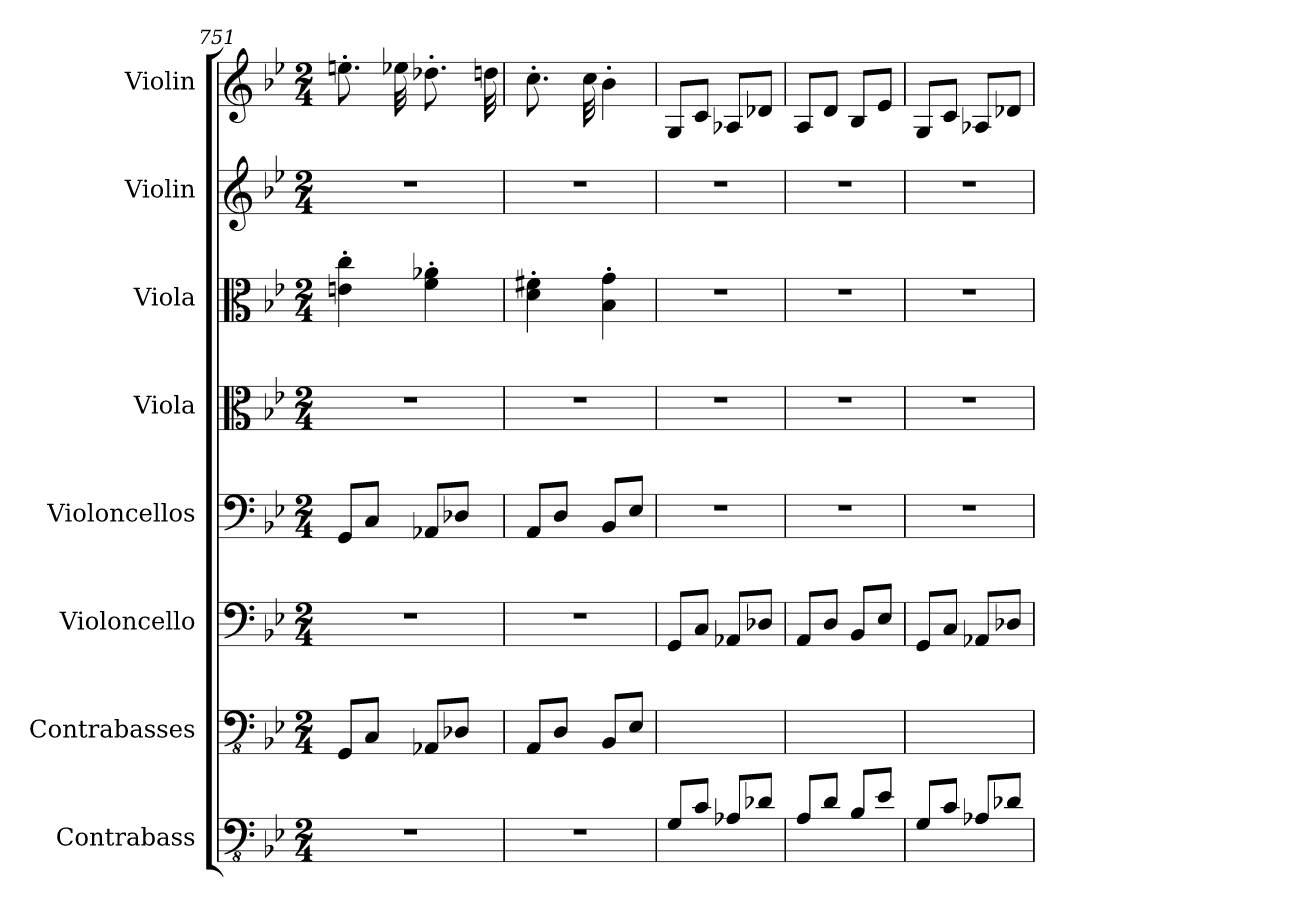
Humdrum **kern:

**kern	**kern	**kern	**kern	**kern	**kern	**kern	**kern
*part8	*part7	*part6	*part5	*part4	*part3	*part2	*part1
*staff8	*staff7	*staff6	*staff5	*staff4	*staff3	*staff2	*staff1
*I"Contrabass	*I"Contrabasses	*I"Violoncello	*I"Violoncellos	*I"Viola	*I"Viola	*I"Violin	*I"Violin
*I'Cb.	*I'Cbs.	*I'Vc.	*I'Vcs.	*I'Vla.	*I'Vla.	*I'Vln.	*I'Vln.
*clefFv4	*clefFv4	*clefF4	*clefF4	*clefC3	*clefC3	*clefG2	*clefG2
*ITrd7c12	*	*	*	*	*	*	*
*k[b-e-]	*k[b-e-]	*k[b-e-]	*k[b-e-]	*k[b-e-]	*k[b-e-]	*k[b-e-]	*k[b-e-]
*M2/4	*M2/4	*M2/4	*M2/4	*M2/4	*M2/4	*M2/4	*M2/4
=751	=751	=751	=751	=751	=751	=751	=751
2r	8GGG/L	2r	8GG/L	2r	4en\' 4cc\'	2r	8.een'\
.	8CC/J	.	8C/J	.	.	.	.
.	.	.	.	.	.	.	32ryy
.	.	.	.	.	.	.	32ee-X\
.	8AAA-X/L	.	8AA-X/L	.	4f\' 4a-X\'	.	8.dd-X'\
.	8DD-X/J	.	8D-X/J	.	.	.	.
.	.	.	.	.	.	.	32ryy
.	.	.	.	.	.	.	32ddn\
=752	=752	=752	=752	=752	=752	=752	=752
2r	8AAA/L	2r	8AA/L	2r	4d\' 4f#X\'	2r	8.cc'\
.	8DD/J	.	8D/J	.	.	.	.
.	.	.	.	.	.	.	32ryy
.	.	.	.	.	.	.	32cc\
.	8BBB-/L	.	8BB-/L	.	4B-\' 4g\'	.	4b-'\
.	8EE-/J	.	8E-/J	.	.	.	.
!!LO:PB:g=z
=753	=753	=753	=753	=753	=753	=753	=753
8GGG/L	2ryy	8GG/L	2r	2r	2r	2r	8G/L
8CC/J	.	8C/J	.	.	.	.	8c/J
8AAA-X/L	.	8AA-X/L	.	.	.	.	8A-X/L
8DD-X/J	.	8D-X/J	.	.	.	.	8d-X/J
=754	=754	=754	=754	=754	=754	=754	=754
8AAA/L	2ryy	8AA/L	2r	2r	2r	2r	8A/L
8DD/J	.	8D/J	.	.	.	.	8d/J
8BBB-/L	.	8BB-/L	.	.	.	.	8B-/L
8EE-/J	.	8E-/J	.	.	.	.	8e-/J
!!LO:PB:g=z
=755	=755	=755	=755	=755	=755	=755	=755
8GGG/L	2ryy	8GG/L	2r	2r	2r	2r	8G/L
8CC/J	.	8C/J	.	.	.	.	8c/J
8AAA-X/L	.	8AA-X/L	.	.	.	.	8A-X/L
8DD-X/J	.	8D-X/J	.	.	.	.	8d-X/J
=	=	=	=	=	=	=	=
*-	*-	*-	*-	*-	*-	*-	*-
